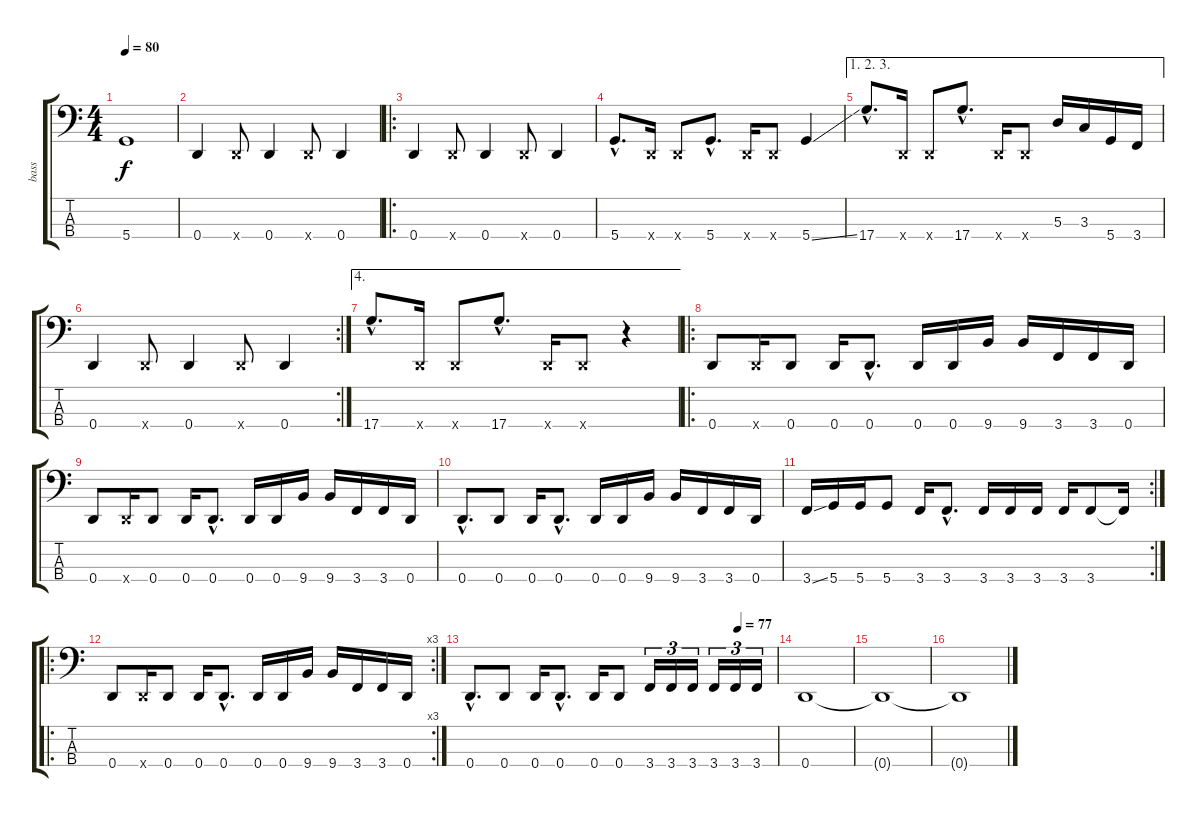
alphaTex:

\track ("bass" "bass") {instrument electricbassfinger}
\staff {score tabs}
\tuning (G2 D2 A1 D1) {hide}
\ts (4 4)
\tempo 80
\clef f4
\ks c
5.4{t}.1{dy f} |
0.4.4 0.4{x}.8 0.4.4 0.4{x}.8 0.4.4 |
\ro
0.4.4 0.4{x}.8 0.4.4 0.4{x}.8 0.4.4 |
5.4{hac}.8{d} 0.4{x}.16 0.4{x}.8 5.4{hac}.8{d} 0.4{x}.16 0.4{x}.8 5.4{ss}.4 |
\ae (1 2 3)
17.4{hac}.8{d} 0.4{x}.16 0.4{x}.8 17.4{hac}.8{d} 0.4{x}.16 0.4{x}.8 5.3.16 3.3.16 5.4.16 3.4.16 |
\rc 2
0.4.4 0.4{x}.8 0.4.4 0.4{x}.8 0.4.4 |
\ae 4
17.4{hac}.8{d} 0.4{x}.16 0.4{x}.8 17.4{hac}.8{d} 0.4{x}.16 0.4{x}.8 r.4 |
\ro
0.4.8 0.4{x}.16 0.4.8 0.4.16 0.4{hac}.8{d} 0.4.16 0.4.16 9.4.16 9.4.16 3.4.16 3.4.16 0.4.16 |
0.4.8 0.4{x}.16 0.4.8 0.4.16 0.4{hac}.8{d} 0.4.16 0.4.16 9.4.16 9.4.16 3.4.16 3.4.16 0.4.16 |
0.4{hac}.8{d} 0.4.8 0.4.16 0.4{hac}.8{d} 0.4.16 0.4.16 9.4.16 9.4.16 3.4.16 3.4.16 0.4.16 |
\rc 2
3.4{ss}.16 5.4.16 5.4.16 5.4.8 3.4.16 3.4{hac}.8{d} 3.4.16 3.4.16 3.4.16 3.4.16 3.4.8 3.4{t}.16 |
\ro
\rc 3
0.4.8 0.4{x}.16 0.4.8 0.4.16 0.4{hac}.8{d} 0.4.16 0.4.16 9.4.16 9.4.16 3.4.16 3.4.16 0.4.16 |
\tempo (77 0.875)
0.4{hac}.8{d} 0.4.8 0.4.16 0.4{hac}.8{d} 0.4.16 0.4.8 3.4.16{tu (3 2)} 3.4.16{tu (3 2)} 3.4.16{tu (3 2)} 3.4.16{tu (3 2)} 3.4.16{tu (3 2)} 3.4.16{tu (3 2)} |
0.4.1 |
0.4{t}.1 |
0.4{t}.1
